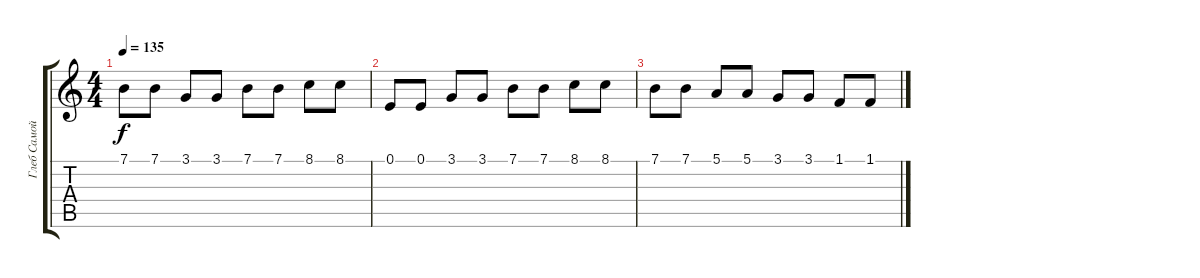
\track ("Глеб Самойлов (клавишные)" "Глеб Самой") {instrument tremolostrings}
\staff {score tabs}
\tuning (E4 B3 G3 D3 A2 E2) {hide}
\ts (4 4)
\tempo 135
\clef g2
\ks c
7.1.8{dy f} 7.1.8 3.1.8 3.1.8 7.1.8 7.1.8 8.1.8 8.1.8 |
0.1.8 0.1.8 3.1.8 3.1.8 7.1.8 7.1.8 8.1.8 8.1.8 |
7.1.8 7.1.8 5.1.8 5.1.8 3.1.8 3.1.8 1.1.8 1.1.8
